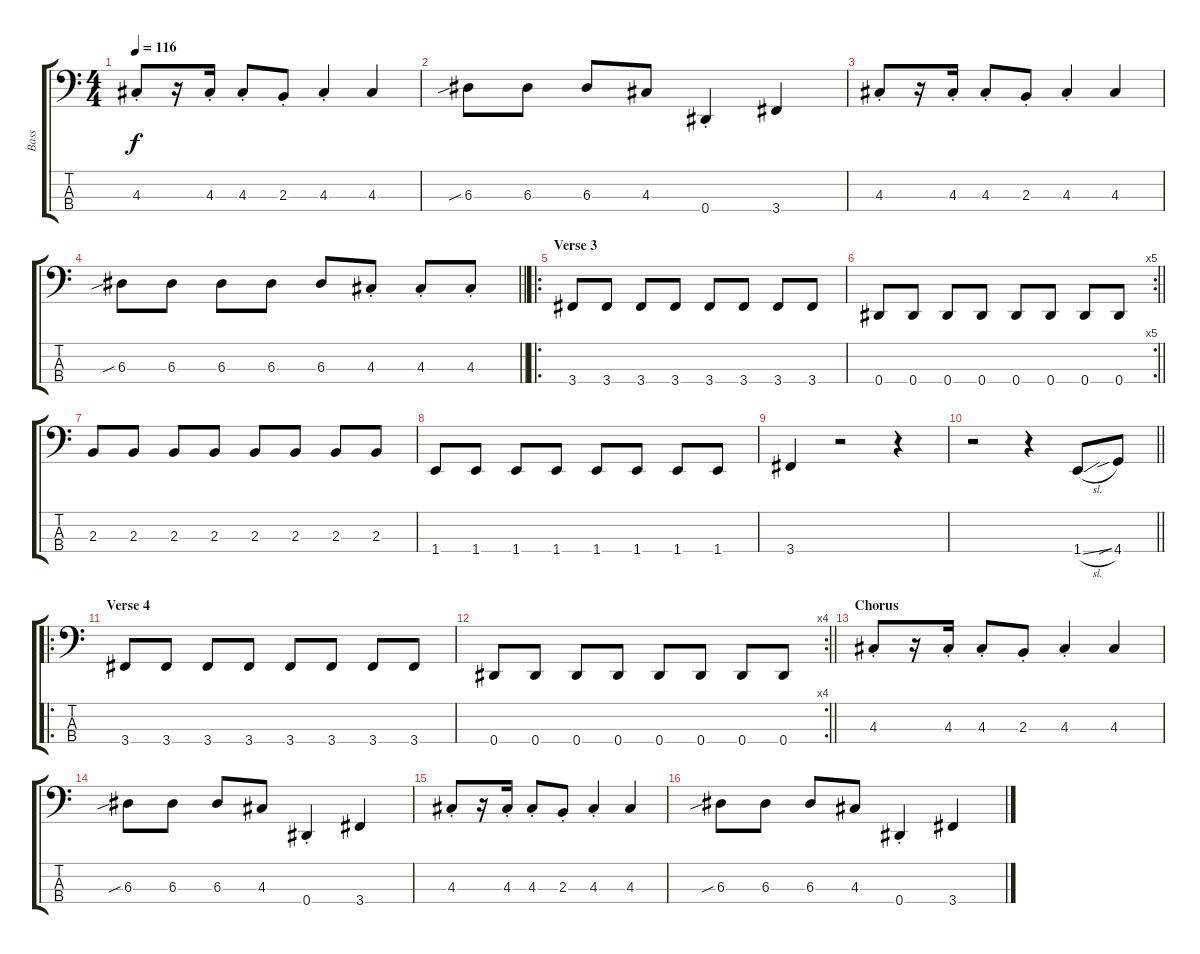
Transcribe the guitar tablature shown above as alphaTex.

\track ("Bass" "Bass") {instrument electricbassfinger}
\staff {score tabs}
\tuning (G2 D2 A1 Eb1) {hide}
\ts (4 4)
\tempo 116
\clef f4
\ks c
4.3{st}.8{dy f} r.16 4.3{st}.16 4.3{st}.8 2.3{st}.8 4.3{st}.4 4.3.4 |
6.3{sib}.8 6.3.8 6.3.8 4.3.8 0.4{st}.4 3.4.4 |
4.3{st}.8 r.16 4.3{st}.16 4.3{st}.8 2.3{st}.8 4.3{st}.4 4.3.4 |
\barLineRight lightlight
6.3{sib}.8 6.3.8 6.3.8 6.3.8 6.3.8 4.3{st}.8 4.3{st}.8 4.3{st}.8 |
\ro
\section ("" "Verse 3")
3.4.8 3.4.8 3.4.8 3.4.8 3.4.8 3.4.8 3.4.8 3.4.8 |
\rc 5
\barLineRight lightlight
0.4.8 0.4.8 0.4.8 0.4.8 0.4.8 0.4.8 0.4.8 0.4.8 |
2.3.8 2.3.8 2.3.8 2.3.8 2.3.8 2.3.8 2.3.8 2.3.8 |
1.4.8 1.4.8 1.4.8 1.4.8 1.4.8 1.4.8 1.4.8 1.4.8 |
3.4.4 r.2 r.4 |
\barLineRight lightlight
r.2 r.4 1.4{sl}.8 4.4{sib}.8 |
\ro
\section ("" "Verse 4")
3.4.8 3.4.8 3.4.8 3.4.8 3.4.8 3.4.8 3.4.8 3.4.8 |
\rc 4
\barLineRight lightlight
0.4.8 0.4.8 0.4.8 0.4.8 0.4.8 0.4.8 0.4.8 0.4.8 |
\section ("" "Chorus")
4.3{st}.8 r.16 4.3{st}.16 4.3{st}.8 2.3{st}.8 4.3{st}.4 4.3.4 |
6.3{sib}.8 6.3.8 6.3.8 4.3.8 0.4{st}.4 3.4.4 |
4.3{st}.8 r.16 4.3{st}.16 4.3{st}.8 2.3{st}.8 4.3{st}.4 4.3.4 |
6.3{sib}.8 6.3.8 6.3.8 4.3.8 0.4{st}.4 3.4.4
